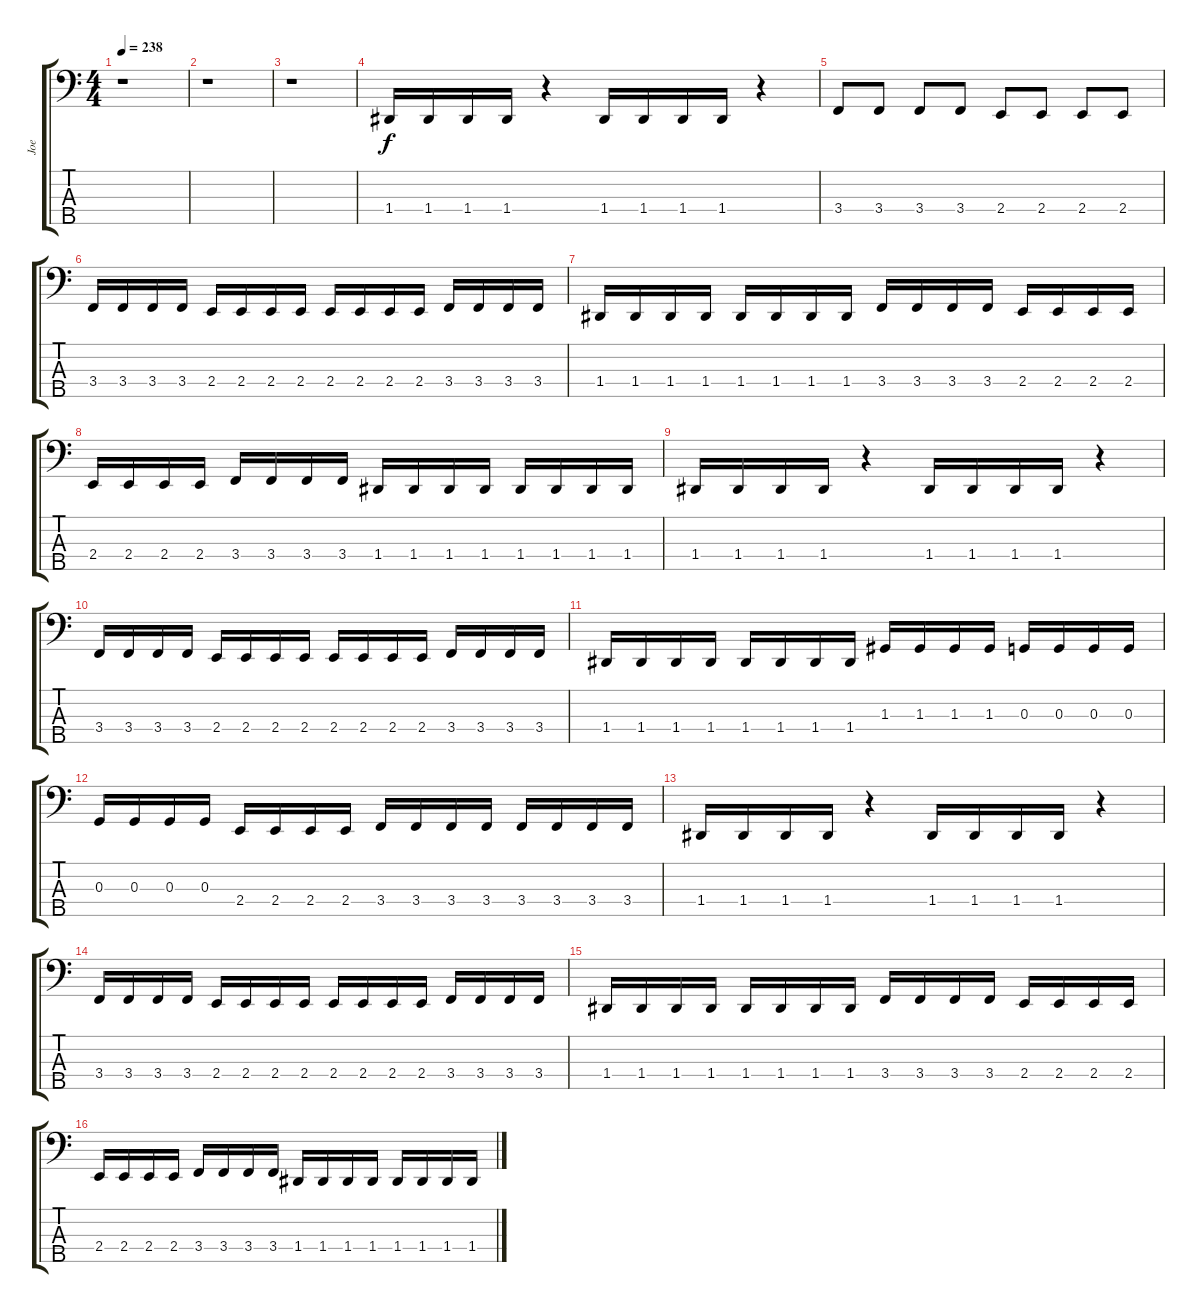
\track ("Joe" "Joe") {instrument electricbasspick}
\staff {score tabs}
\tuning (F2 C2 G1 D1 A0) {hide}
\ts (4 4)
\tempo 238
\clef f4
\ks c
r.1{dy f} |
r.1 |
r.1 |
1.4.16 1.4.16 1.4.16 1.4.16 r.4 1.4.16 1.4.16 1.4.16 1.4.16 r.4 |
3.4.8 3.4.8 3.4.8 3.4.8 2.4.8 2.4.8 2.4.8 2.4.8 |
3.4.16 3.4.16 3.4.16 3.4.16 2.4.16 2.4.16 2.4.16 2.4.16 2.4.16 2.4.16 2.4.16 2.4.16 3.4.16 3.4.16 3.4.16 3.4.16 |
1.4.16 1.4.16 1.4.16 1.4.16 1.4.16 1.4.16 1.4.16 1.4.16 3.4.16 3.4.16 3.4.16 3.4.16 2.4.16 2.4.16 2.4.16 2.4.16 |
2.4.16 2.4.16 2.4.16 2.4.16 3.4.16 3.4.16 3.4.16 3.4.16 1.4.16 1.4.16 1.4.16 1.4.16 1.4.16 1.4.16 1.4.16 1.4.16 |
1.4.16 1.4.16 1.4.16 1.4.16 r.4 1.4.16 1.4.16 1.4.16 1.4.16 r.4 |
3.4.16 3.4.16 3.4.16 3.4.16 2.4.16 2.4.16 2.4.16 2.4.16 2.4.16 2.4.16 2.4.16 2.4.16 3.4.16 3.4.16 3.4.16 3.4.16 |
1.4.16 1.4.16 1.4.16 1.4.16 1.4.16 1.4.16 1.4.16 1.4.16 1.3.16 1.3.16 1.3.16 1.3.16 0.3.16 0.3.16 0.3.16 0.3.16 |
0.3.16 0.3.16 0.3.16 0.3.16 2.4.16 2.4.16 2.4.16 2.4.16 3.4.16 3.4.16 3.4.16 3.4.16 3.4.16 3.4.16 3.4.16 3.4.16 |
1.4.16 1.4.16 1.4.16 1.4.16 r.4 1.4.16 1.4.16 1.4.16 1.4.16 r.4 |
3.4.16 3.4.16 3.4.16 3.4.16 2.4.16 2.4.16 2.4.16 2.4.16 2.4.16 2.4.16 2.4.16 2.4.16 3.4.16 3.4.16 3.4.16 3.4.16 |
1.4.16 1.4.16 1.4.16 1.4.16 1.4.16 1.4.16 1.4.16 1.4.16 3.4.16 3.4.16 3.4.16 3.4.16 2.4.16 2.4.16 2.4.16 2.4.16 |
2.4.16 2.4.16 2.4.16 2.4.16 3.4.16 3.4.16 3.4.16 3.4.16 1.4.16 1.4.16 1.4.16 1.4.16 1.4.16 1.4.16 1.4.16 1.4.16
